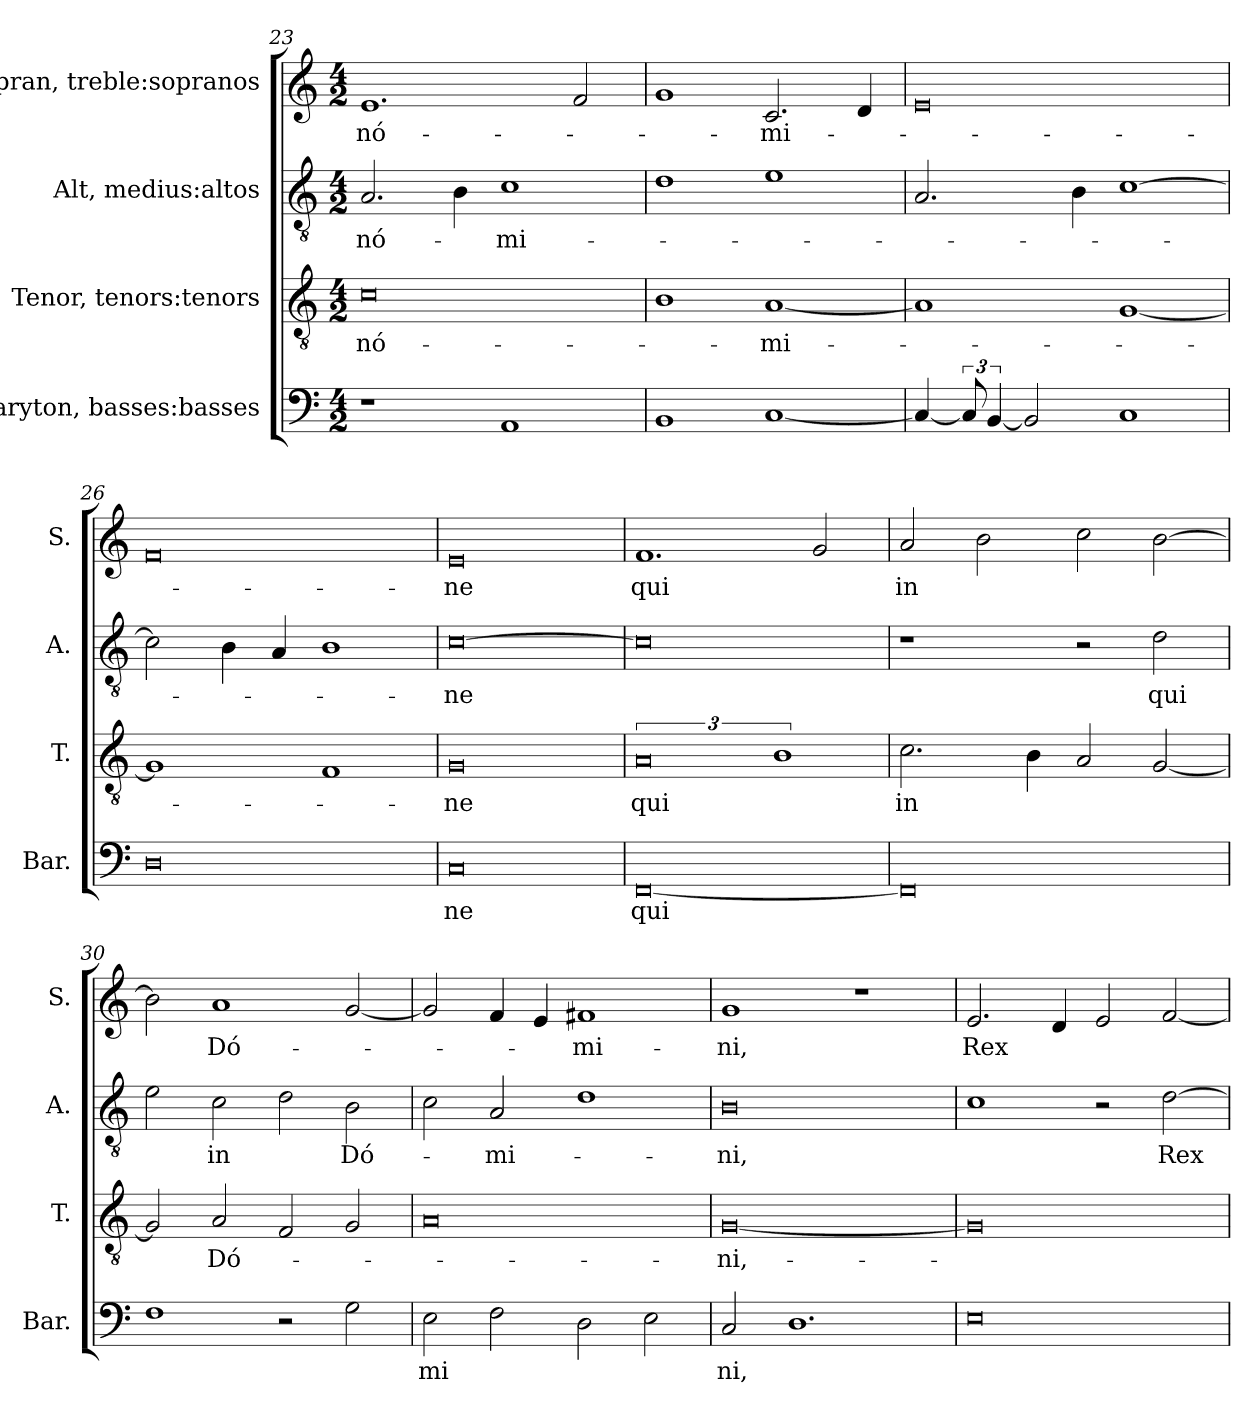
**kern	**text	**kern	**text	**kern	**text	**kern	**text
*part4	*part4	*part3	*part3	*part2	*part2	*part1	*part1
*staff4	*staff4	*staff3	*staff3	*staff2	*staff2	*staff1	*staff1
*I"Baryton, basses:basses	*	*I"Tenor, tenors:tenors	*	*I"Alt, medius:altos	*	*I"Sopran, treble:sopranos	*
*I'Bar.	*	*I'T.	*	*I'A.	*	*I'S.	*
*clefF4	*	*clefGv2	*	*clefGv2	*	*clefG2	*
*k[]	*	*k[]	*	*k[]	*	*k[]	*
*M4/2	*	*M4/2	*	*M4/2	*	*M4/2	*
=23	=23	=23	=23	=23	=23	=23	=23
!	!	!	!LO:LY:b	!	!LO:LY:b	!	!LO:LY:b
1r	.	0c	nó-	2.A/	nó-	1.e	nó-
.	.	.	.	4B\	.	.	.
!	!	!	!	!	!LO:LY:b	!	!
1AA	.	.	.	1c	-mi-	.	.
.	.	.	.	.	.	2f/	.
=24	=24	=24	=24	=24	=24	=24	=24
1BB	.	1B	.	1d	.	1g	.
!	!	!	!LO:LY:b	!	!	!	!LO:LY:b
[1C	.	[1A	-mi-	1e	.	2.c/	-mi-
.	.	.	.	.	.	4d/	.
!!LO:LB:g=z
=25	=25	=25	=25	=25	=25	=25	=25
4C/_	.	1A]	.	2.A/	.	0e	.
12C/]	.	.	.	.	.	.	.
[6BB/	.	.	.	.	.	.	.
2BB/]	.	.	.	.	.	.	.
.	.	.	.	4B\	.	.	.
1C	.	[1G	.	[1c	.	.	.
=26	=26	=26	=26	=26	=26	=26	=26
0D	.	1G]	.	2c\]	.	0f	.
.	.	.	.	4B\	.	.	.
.	.	.	.	4A/	.	.	.
.	.	1F	.	1B	.	.	.
=27	=27	=27	=27	=27	=27	=27	=27
!	!LO:LY:b	!	!LO:LY:b	!	!LO:LY:b	!	!LO:LY:b
0C	ne	0G	-ne	[0c	-ne	0e	-ne
=28	=28	=28	=28	=28	=28	=28	=28
!	!LO:LY:b	!	!LO:LY:b	!	!	!	!LO:LY:b
[0FF	qui	3%4A	qui	0c]	.	1.f	qui
.	.	3%2B	.	.	.	.	.
.	.	.	.	.	.	2g/	.
=29	=29	=29	=29	=29	=29	=29	=29
!	!	!	!LO:LY:b	!	!	!	!LO:LY:b
0FF]	.	2.c\	in	1r	.	2a/	in
.	.	.	.	.	.	2b\	.
.	.	4B\	.	.	.	.	.
.	.	2A/	.	2r	.	2cc\	.
!	!	!	!	!	!LO:LY:b	!	!
.	.	[2G/	.	2d\	qui	[2b\	.
=30	=30	=30	=30	=30	=30	=30	=30
1F	.	2G/]	.	2e\	.	2b\]	.
!	!	!	!LO:LY:b	!	!LO:LY:b	!	!LO:LY:b
.	.	2A/	Dó-	2c\	in	1a	Dó-
2r	.	2F/	.	2d\	.	.	.
!	!	!	!	!	!LO:LY:b	!	!
2G\	.	2G/	.	2B\	Dó-	[2g/	.
!!LO:LB:g=z
=31	=31	=31	=31	=31	=31	=31	=31
!	!LO:LY:b	!	!	!	!	!	!
2E\	mi	0A	.	2c\	.	2g/]	.
!	!	!	!	!	!LO:LY:b	!	!
2F\	.	.	.	2A/	-mi-	4f/	.
.	.	.	.	.	.	4e/	.
!	!	!	!	!	!	!	!LO:LY:b
2D\	.	.	.	1d	.	1f#X	-mi-
2E\	.	.	.	.	.	.	.
=32	=32	=32	=32	=32	=32	=32	=32
!	!LO:LY:b	!	!LO:LY:b	!	!LO:LY:b	!	!LO:LY:b
2C/	ni,	[0G	-ni,-	0B	-ni,	1g	-ni,
1.D	.	.	.	.	.	.	.
.	.	.	.	.	.	1r	.
=33	=33	=33	=33	=33	=33	=33	=33
!	!	!	!	!	!	!	!LO:LY:b
0E	.	0G]	.	1c	.	2.e/	Rex
.	.	.	.	.	.	4d/	.
.	.	.	.	2r	.	2e/	.
!	!	!	!	!	!LO:LY:b	!	!
.	.	.	.	[2d\	Rex	[2f/	.
=	=	=	=	=	=	=	=
*-	*-	*-	*-	*-	*-	*-	*-
